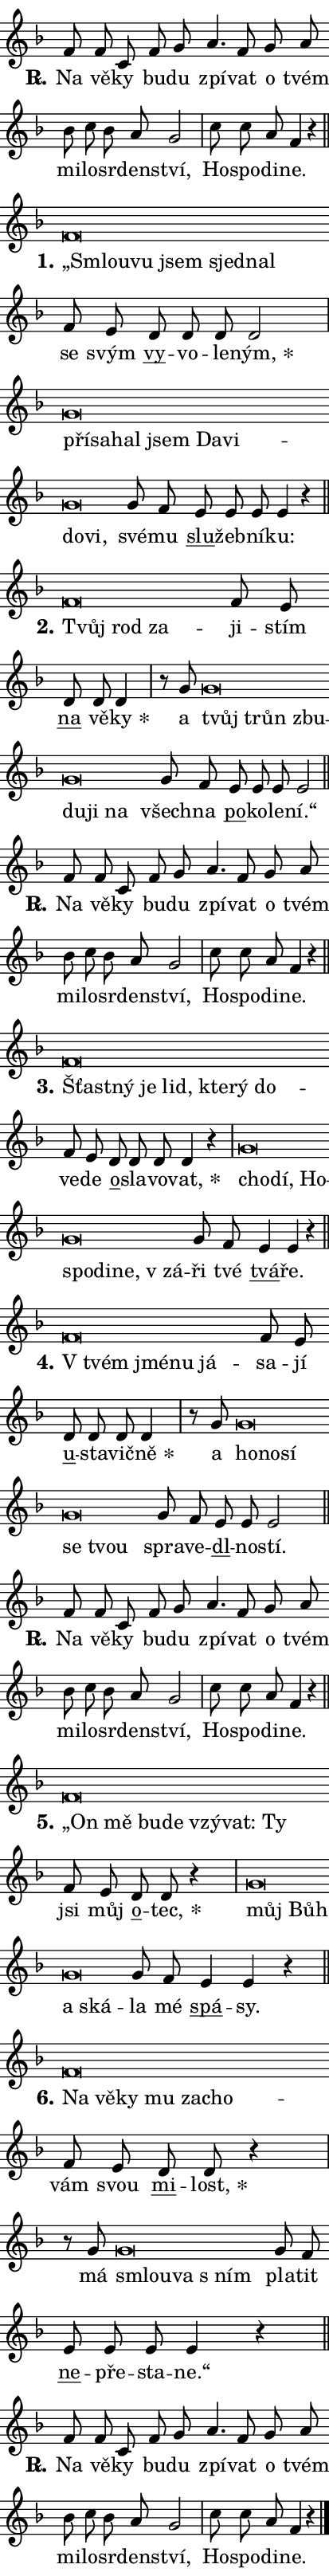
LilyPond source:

\version "2.22.1"
\header { tagline = "" }
\paper {
  indent = 0\cm
  top-margin = 0\cm
  right-margin = 0\cm
  bottom-margin = 0\cm
  left-margin = 0\cm
  paper-width = 7\cm
  page-breaking = #ly:one-page-breaking
  system-system-spacing.basic-distance = #11
  score-system-spacing.basic-distance = #11.3
  ragged-last = ##f
}


%% Author: Thomas Morley
%% https://lists.gnu.org/archive/html/lilypond-user/2020-05/msg00002.html
#(define (line-position grob)
"Returns position of @var[grob} in current system:
   @code{'start}, if at first time-step
   @code{'end}, if at last time-step
   @code{'middle} otherwise
"
  (let* ((col (ly:item-get-column grob))
         (ln (ly:grob-object col 'left-neighbor))
         (rn (ly:grob-object col 'right-neighbor))
         (col-to-check-left (if (ly:grob? ln) ln col))
         (col-to-check-right (if (ly:grob? rn) rn col))
         (break-dir-left
           (and
             (ly:grob-property col-to-check-left 'non-musical #f)
             (ly:item-break-dir col-to-check-left)))
         (break-dir-right
           (and
             (ly:grob-property col-to-check-right 'non-musical #f)
             (ly:item-break-dir col-to-check-right))))
        (cond ((eqv? 1 break-dir-left) 'start)
              ((eqv? -1 break-dir-right) 'end)
              (else 'middle))))

#(define (tranparent-at-line-position vctor)
  (lambda (grob)
  "Relying on @code{line-position} select the relevant enry from @var{vctor}.
Used to determine transparency,"
    (case (line-position grob)
      ((end) (not (vector-ref vctor 0)))
      ((middle) (not (vector-ref vctor 1)))
      ((start) (not (vector-ref vctor 2))))))

noteHeadBreakVisibility =
#(define-music-function (break-visibility)(vector?)
"Makes @code{NoteHead}s transparent relying on @var{break-visibility}"
#{
  \override NoteHead.transparent =
    #(tranparent-at-line-position break-visibility)
#})

#(define delete-ledgers-for-transparent-note-heads
  (lambda (grob)
    "Reads whether a @code{NoteHead} is transparent.
If so this @code{NoteHead} is removed from @code{'note-heads} from
@var{grob}, which is supposed to be @code{LedgerLineSpanner}.
As a result ledgers are not printed for this @code{NoteHead}"
    (let* ((nhds-array (ly:grob-object grob 'note-heads))
           (nhds-list
             (if (ly:grob-array? nhds-array)
                 (ly:grob-array->list nhds-array)
                 '()))
           ;; Relies on the transparent-property being done before
           ;; Staff.LedgerLineSpanner.after-line-breaking is executed.
           ;; This is fragile ...
           (to-keep
             (remove
               (lambda (nhd)
                 (ly:grob-property nhd 'transparent #f))
               nhds-list)))
      ;; TODO find a better method to iterate over grob-arrays, similiar
      ;; to filter/remove etc for lists
      ;; For now rebuilt from scratch
      (set! (ly:grob-object grob 'note-heads)  '())
      (for-each
        (lambda (nhd)
          (ly:pointer-group-interface::add-grob grob 'note-heads nhd))
        to-keep))))

hideNotes = {
  \noteHeadBreakVisibility #begin-of-line-visible
}
unHideNotes = {
  \noteHeadBreakVisibility #all-visible
}

% work-around for resetting accidentals
% https://lilypond.org/doc/v2.23/Documentation/notation/displaying-rhythms#unmetered-music
cadenzaMeasure = {
  \cadenzaOff
  \partial 1024 s1024
  \cadenzaOn
}

#(define-markup-command (accent layout props text) (markup?)
  "Underline accented syllable"
  (interpret-markup layout props
    #{\markup \override #'(offset . 4.3) \underline { #text }#}))

responsum = \markup \concat {
  "R" \hspace #-1.05 \path #0.1 #'((moveto 0 0.07) (lineto 0.9 0.8)) \hspace #0.05 "."
}

\layout {
    \context {
        \Staff
        \remove "Time_signature_engraver"
        \override LedgerLineSpanner.after-line-breaking = #delete-ledgers-for-transparent-note-heads
    }
    \context {
        \Voice {
            \override NoteHead.output-attributes = #'((class . "notehead"))
            \override Hairpin.height = #0.55
        }
    }
    \context {
        \Lyrics {
            \override StanzaNumber.output-attributes = #'((class . "stanzanumber"))
            \override LyricSpace.minimum-distance = #0.9
            \override LyricText.font-name = #"TeX Gyre Schola"
            \override LyricText.font-size = 1
            \override StanzaNumber.font-name = #"TeX Gyre Schola Bold"
            \override StanzaNumber.font-size = 1
        }
    }
}

% magnetic-lyrics.ily
%
%   written by
%     Jean Abou Samra <jean@abou-samra.fr>
%     Werner Lemberg <wl@gnu.org>
%
%   adapted by
%     Jiri Hon <jiri.hon@gmail.com>
%
% Version 2022-Apr-15

% https://www.mail-archive.com/lilypond-user@gnu.org/msg149350.html

#(define (Left_hyphen_pointer_engraver context)
   "Collect syllable-hyphen-syllable occurrences in lyrics and store
them in properties.  This engraver only looks to the left.  For
example, if the lyrics input is @code{foo -- bar}, it does the
following.

@itemize @bullet
@item
Set the @code{text} property of the @code{LyricHyphen} grob between
@q{foo} and @q{bar} to @code{foo}.

@item
Set the @code{left-hyphen} property of the @code{LyricText} grob with
text @q{foo} to the @code{LyricHyphen} grob between @q{foo} and
@q{bar}.
@end itemize

Use this auxiliary engraver in combination with the
@code{lyric-@/text::@/apply-@/magnetic-@/offset!} hook."
   (let ((hyphen #f)
         (text #f))
     (make-engraver
      (acknowledgers
       ((lyric-syllable-interface engraver grob source-engraver)
        (set! text grob)))
      (end-acknowledgers
       ((lyric-hyphen-interface engraver grob source-engraver)
        ;(when (not (grob::has-interface grob 'lyric-space-interface))
          (set! hyphen grob)));)
      ((stop-translation-timestep engraver)
       (when (and text hyphen)
         (ly:grob-set-object! text 'left-hyphen hyphen))
       (set! text #f)
       (set! hyphen #f)))))

#(define (lyric-text::apply-magnetic-offset! grob)
   "If the space between two syllables is less than the value in
property @code{LyricText@/.details@/.squash-threshold}, move the right
syllable to the left so that it gets concatenated with the left
syllable.

Use this function as a hook for
@code{LyricText@/.after-@/line-@/breaking} if the
@code{Left_@/hyphen_@/pointer_@/engraver} is active."
   (let ((hyphen (ly:grob-object grob 'left-hyphen #f)))
     (when hyphen
       (let ((left-text (ly:spanner-bound hyphen LEFT)))
         (when (grob::has-interface left-text 'lyric-syllable-interface)
           (let* ((common (ly:grob-common-refpoint grob left-text X))
                  (this-x-ext (ly:grob-extent grob common X))
                  (left-x-ext
                   (begin
                     ;; Trigger magnetism for left-text.
                     (ly:grob-property left-text 'after-line-breaking)
                     (ly:grob-extent left-text common X)))
                  ;; `delta` is the gap width between two syllables.
                  (delta (- (interval-start this-x-ext)
                            (interval-end left-x-ext)))
                  (details (ly:grob-property grob 'details))
                  (threshold (assoc-get 'squash-threshold details 0.2)))
             (when (< delta threshold)
               (let* (;; We have to manipulate the input text so that
                      ;; ligatures crossing syllable boundaries are not
                      ;; disabled.  For languages based on the Latin
                      ;; script this is essentially a beautification.
                      ;; However, for non-Western scripts it can be a
                      ;; necessity.
                      (lt (ly:grob-property left-text 'text))
                      (rt (ly:grob-property grob 'text))
                      (is-space (grob::has-interface hyphen 'lyric-space-interface))
                      (space (if is-space " " ""))
                      (space-markup (grob-interpret-markup grob " "))
                      (space-size (interval-length (ly:stencil-extent space-markup X)))
                      (extra-delta (if is-space space-size 0))
                      ;; Append new syllable.
                      (ltrt-space (if (and (string? lt) (string? rt))
                                (string-append lt space rt)
                                (make-concat-markup (list lt space rt))))
                      ;; Right-align `ltrt` to the right side.
                      (ltrt-space-markup (grob-interpret-markup
                               grob
                               (make-translate-markup
                                (cons (interval-length this-x-ext) 0)
                                (make-right-align-markup ltrt-space)))))
                 (begin
                   ;; Don't print `left-text`.
                   (ly:grob-set-property! left-text 'stencil #f)
                   ;; Set text and stencil (which holds all collected
                   ;; syllables so far) and shift it to the left.
                   (ly:grob-set-property! grob 'text ltrt-space)
                   (ly:grob-set-property! grob 'stencil ltrt-space-markup)
                   (ly:grob-translate-axis! grob (- (- delta extra-delta)) X))))))))))


#(define (lyric-hyphen::displace-bounds-first grob)
   ;; Make very sure this callback isn't triggered too early.
   (let ((left (ly:spanner-bound grob LEFT))
         (right (ly:spanner-bound grob RIGHT)))
     (ly:grob-property left 'after-line-breaking)
     (ly:grob-property right 'after-line-breaking)
     (ly:lyric-hyphen::print grob)))

squashThreshold = #0.4

\layout {
  \context {
    \Lyrics
    \consists #Left_hyphen_pointer_engraver
    \override LyricText.after-line-breaking =
      #lyric-text::apply-magnetic-offset!
    \override LyricHyphen.stencil = #lyric-hyphen::displace-bounds-first
    \override LyricText.details.squash-threshold = \squashThreshold
    \override LyricHyphen.minimum-distance = 0
    \override LyricHyphen.minimum-length = \squashThreshold
  }
}

squash = \override LyricText.details.squash-threshold = 9999
unSquash = \override LyricText.details.squash-threshold = \squashThreshold

left = \override LyricText.self-alignment-X = #LEFT
unLeft = \revert LyricText.self-alignment-X

starOffset = #(lambda (grob) 
                (let ((x_offset (ly:self-alignment-interface::aligned-on-x-parent grob)))
                  (if (= x_offset 0) 0 (+ x_offset 1.2))))

star = #(define-music-function (syllable)(string?)
"Append star separator at the end of a syllable"
#{
  \once \override LyricText.X-offset = #starOffset
  \lyricmode { \markup {
    #syllable
    \override #'((font-name . "TeX Gyre Schola Bold")) \hspace #0.2 \lower #0.65 \larger "*"
  } }
#})

starAccent = #(define-music-function (syllable)(string?)
"Append star separator at the end of a syllable and make accent"
#{
  \once \override LyricText.X-offset = #starOffset
  \lyricmode { \markup {
    \accent #syllable
    \override #'((font-name . "TeX Gyre Schola Bold")) \hspace #0.2 \lower #0.65 \larger "*"
  } }
#})

breath = #(define-music-function (syllable)(string?)
"Append breathing indicator at the end of a syllable"
#{
  \lyricmode { \markup { #syllable "+" } }
#})

optionalBreath = #(define-music-function (syllable)(string?)
"Append optional breathing indicator at the end of a syllable"
#{
  \lyricmode { \markup { #syllable "(+)" } }
#})


\score {
    <<
        \new Voice = "melody" { \cadenzaOn \key f \major \relative { f'8 f c f g a4. f8 \bar "" g a \bar "" bes c bes a g2 \cadenzaMeasure \bar "|" c8 c a f4 r \cadenzaMeasure \bar "||" \break } }
        \new Lyrics \lyricsto "melody" { \lyricmode { \set stanza = \responsum
Na vě -- ky bu -- du zpí -- vat o tvém mi -- lo -- sr -- den -- ství, Ho -- spo -- di -- ne. } }
    >>
    \layout {}
}

\score {
    <<
        \new Voice = "melody" { \cadenzaOn \key f \major \relative { f'\breve*1/16 \hideNotes \breve*1/16 \bar "" \breve*1/16 \bar "" \breve*1/16 \breve*1/16 \bar "" \unHideNotes f8 e \bar "" d d d d2 \cadenzaMeasure \bar "|" g\breve*1/16 \hideNotes \breve*1/16 \bar "" \breve*1/16 \bar "" \breve*1/16 \bar "" \breve*1/16 \bar "" \breve*1/16 \bar "" \breve*1/16 \breve*1/16 \bar "" \unHideNotes g8 f \bar "" e e e e4 r \cadenzaMeasure \bar "||" \break } }
        \new Lyrics \lyricsto "melody" { \lyricmode { \set stanza = "1."
\left „Smlou -- \squash vu jsem sjed -- nal \unLeft \unSquash se svým \markup \accent vy -- vo -- le -- \star ným, \left pří -- \squash sa -- hal jsem Da -- vi -- do -- vi, \unLeft \unSquash své -- mu \markup \accent slu -- žeb -- ní -- ku: } }
    >>
    \layout {}
}

\score {
    <<
        \new Voice = "melody" { \cadenzaOn \key f \major \relative { f'\breve*1/16 \hideNotes \breve*1/16 \breve*1/16 \bar "" \unHideNotes f8 e \bar "" d d d4 \cadenzaMeasure \bar "|" r8 g g\breve*1/16 \hideNotes \breve*1/16 \bar "" \breve*1/16 \bar "" \breve*1/16 \bar "" \breve*1/16 \breve*1/16 \bar "" \unHideNotes g8 f \bar "" e e e e2 \cadenzaMeasure \bar "||" \break } }
        \new Lyrics \lyricsto "melody" { \lyricmode { \set stanza = "2."
\left Tvůj \squash rod za -- \unLeft \unSquash ji -- stím \markup \accent na vě -- \star ky a \left tvůj \squash trůn zbu -- du -- ji na \unLeft \unSquash všech -- na \markup \accent po -- ko -- le -- ní.“ } }
    >>
    \layout {}
}

\score {
    <<
        \new Voice = "melody" { \cadenzaOn \key f \major \relative { f'8 f c f g a4. f8 \bar "" g a \bar "" bes c bes a g2 \cadenzaMeasure \bar "|" c8 c a f4 r \cadenzaMeasure \bar "||" \break } }
        \new Lyrics \lyricsto "melody" { \lyricmode { \set stanza = \responsum
Na vě -- ky bu -- du zpí -- vat o tvém mi -- lo -- sr -- den -- ství, Ho -- spo -- di -- ne. } }
    >>
    \layout {}
}

\score {
    <<
        \new Voice = "melody" { \cadenzaOn \key f \major \relative { f'\breve*1/16 \hideNotes \breve*1/16 \bar "" \breve*1/16 \bar "" \breve*1/16 \bar "" \breve*1/16 \bar "" \breve*1/16 \breve*1/16 \bar "" \unHideNotes f8 e \bar "" d d d d4 r \cadenzaMeasure \bar "|" g\breve*1/16 \hideNotes \breve*1/16 \bar "" \breve*1/16 \bar "" \breve*1/16 \bar "" \breve*1/16 \bar "" \breve*1/16 \breve*1/16 \bar "" \unHideNotes g8 f \bar "" e4 e4 r \cadenzaMeasure \bar "||" \break } }
        \new Lyrics \lyricsto "melody" { \lyricmode { \set stanza = "3."
\left Šťast -- \squash ný je lid, kte -- rý do -- \unLeft \unSquash ve -- de \markup \accent o -- sla -- vo -- \star vat, \left cho -- \squash dí, Ho -- spo -- di -- ne, "v zá" -- \unLeft \unSquash ři tvé \markup \accent tvá -- ře. } }
    >>
    \layout {}
}

\score {
    <<
        \new Voice = "melody" { \cadenzaOn \key f \major \relative { f'\breve*1/16 \hideNotes \breve*1/16 \bar "" \breve*1/16 \breve*1/16 \bar "" \unHideNotes f8 e \bar "" d d d d4 \cadenzaMeasure \bar "|" r8 g g\breve*1/16 \hideNotes \breve*1/16 \bar "" \breve*1/16 \bar "" \breve*1/16 \breve*1/16 \bar "" \unHideNotes g8 f \bar "" e e e2 \cadenzaMeasure \bar "||" \break } }
        \new Lyrics \lyricsto "melody" { \lyricmode { \set stanza = "4."
\left "V tvém" \squash jmé -- nu já -- \unLeft \unSquash sa -- jí \markup \accent u -- sta -- vič -- \star ně a \left ho -- \squash no -- sí se tvou \unLeft \unSquash spra -- ve -- \markup \accent dl -- no -- stí. } }
    >>
    \layout {}
}

\score {
    <<
        \new Voice = "melody" { \cadenzaOn \key f \major \relative { f'8 f c f g a4. f8 \bar "" g a \bar "" bes c bes a g2 \cadenzaMeasure \bar "|" c8 c a f4 r \cadenzaMeasure \bar "||" \break } }
        \new Lyrics \lyricsto "melody" { \lyricmode { \set stanza = \responsum
Na vě -- ky bu -- du zpí -- vat o tvém mi -- lo -- sr -- den -- ství, Ho -- spo -- di -- ne. } }
    >>
    \layout {}
}

\score {
    <<
        \new Voice = "melody" { \cadenzaOn \key f \major \relative { f'\breve*1/16 \hideNotes \breve*1/16 \bar "" \breve*1/16 \bar "" \breve*1/16 \bar "" \breve*1/16 \bar "" \breve*1/16 \breve*1/16 \bar "" \unHideNotes f8 e \bar "" d8 d r4 \cadenzaMeasure \bar "|" g\breve*1/16 \hideNotes \breve*1/16 \bar "" \breve*1/16 \breve*1/16 \bar "" \unHideNotes g8 f \bar "" e4 e r \cadenzaMeasure \bar "||" \break } }
        \new Lyrics \lyricsto "melody" { \lyricmode { \set stanza = "5."
\left „On \squash mě bu -- de vzý -- vat: Ty \unLeft \unSquash jsi můj \markup \accent o -- \star tec, \left můj \squash Bůh a ská -- \unLeft \unSquash la mé \markup \accent spá -- sy. } }
    >>
    \layout {}
}

\score {
    <<
        \new Voice = "melody" { \cadenzaOn \key f \major \relative { f'\breve*1/16 \hideNotes \breve*1/16 \bar "" \breve*1/16 \bar "" \breve*1/16 \bar "" \breve*1/16 \breve*1/16 \bar "" \unHideNotes f8 e \bar "" d8 d r4 \cadenzaMeasure \bar "|" r8 g g\breve*1/16 \hideNotes \breve*1/16 \breve*1/16 \bar "" \unHideNotes g8 f \bar "" e e e e4 r \cadenzaMeasure \bar "||" \break } }
        \new Lyrics \lyricsto "melody" { \lyricmode { \set stanza = "6."
\left Na \squash vě -- ky mu za -- cho -- \unLeft \unSquash vám svou \markup \accent mi -- \star lost, má \left smlou -- \squash va "s ním" \unLeft \unSquash pla -- tit \markup \accent ne -- pře -- sta -- ne.“ } }
    >>
    \layout {}
}

\score {
    <<
        \new Voice = "melody" { \cadenzaOn \key f \major \relative { f'8 f c f g a4. f8 \bar "" g a \bar "" bes c bes a g2 \cadenzaMeasure \bar "|" c8 c a f4 r \cadenzaMeasure \bar "||" \break } \bar "|." }
        \new Lyrics \lyricsto "melody" { \lyricmode { \set stanza = \responsum
Na vě -- ky bu -- du zpí -- vat o tvém mi -- lo -- sr -- den -- ství, Ho -- spo -- di -- ne. } }
    >>
    \layout {}
}
